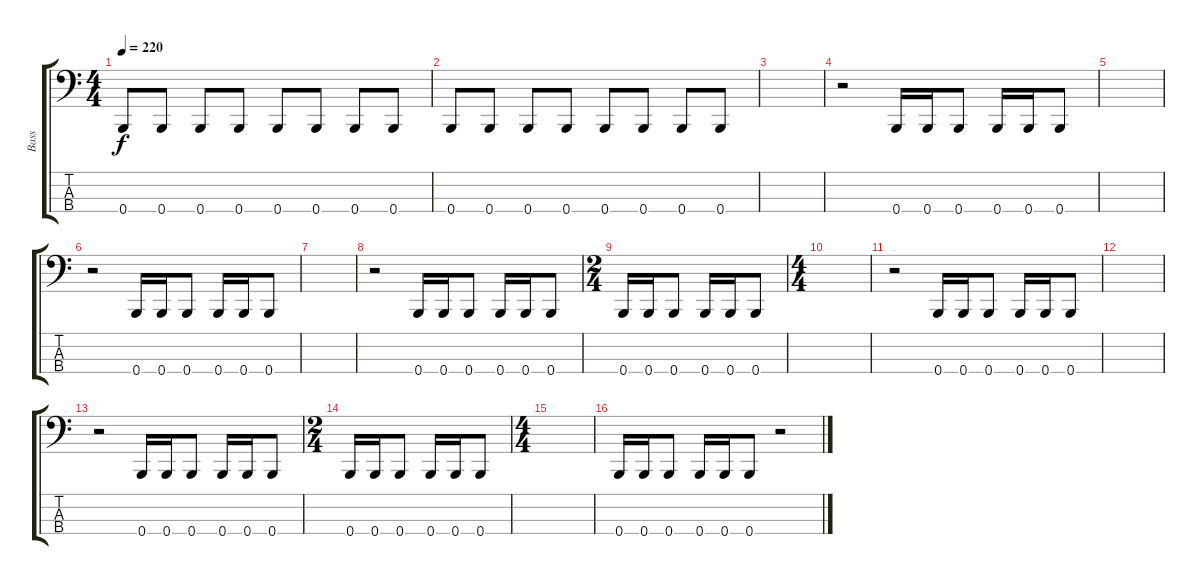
\track ("Bass" "Bass") {instrument electricbasspick}
\staff {score tabs}
\tuning (E2 B1 Gb1 B0) {hide}
\ts (4 4)
\tempo 220
\clef f4
\ks c
0.4.8{dy f} 0.4.8 0.4.8 0.4.8 0.4.8 0.4.8 0.4.8 0.4.8 |
0.4.8 0.4.8 0.4.8 0.4.8 0.4.8 0.4.8 0.4.8 0.4.8 |
|
r.2 0.4.16 0.4.16 0.4.8 0.4.16 0.4.16 0.4.8 |
|
r.2 0.4.16 0.4.16 0.4.8 0.4.16 0.4.16 0.4.8 |
|
r.2 0.4.16 0.4.16 0.4.8 0.4.16 0.4.16 0.4.8 |
\ts (2 4)
0.4.16 0.4.16 0.4.8 0.4.16 0.4.16 0.4.8 |
\ts (4 4)
|
r.2 0.4.16 0.4.16 0.4.8 0.4.16 0.4.16 0.4.8 |
|
r.2 0.4.16 0.4.16 0.4.8 0.4.16 0.4.16 0.4.8 |
\ts (2 4)
0.4.16 0.4.16 0.4.8 0.4.16 0.4.16 0.4.8 |
\ts (4 4)
|
0.4.16 0.4.16 0.4.8 0.4.16 0.4.16 0.4.8 r.2
